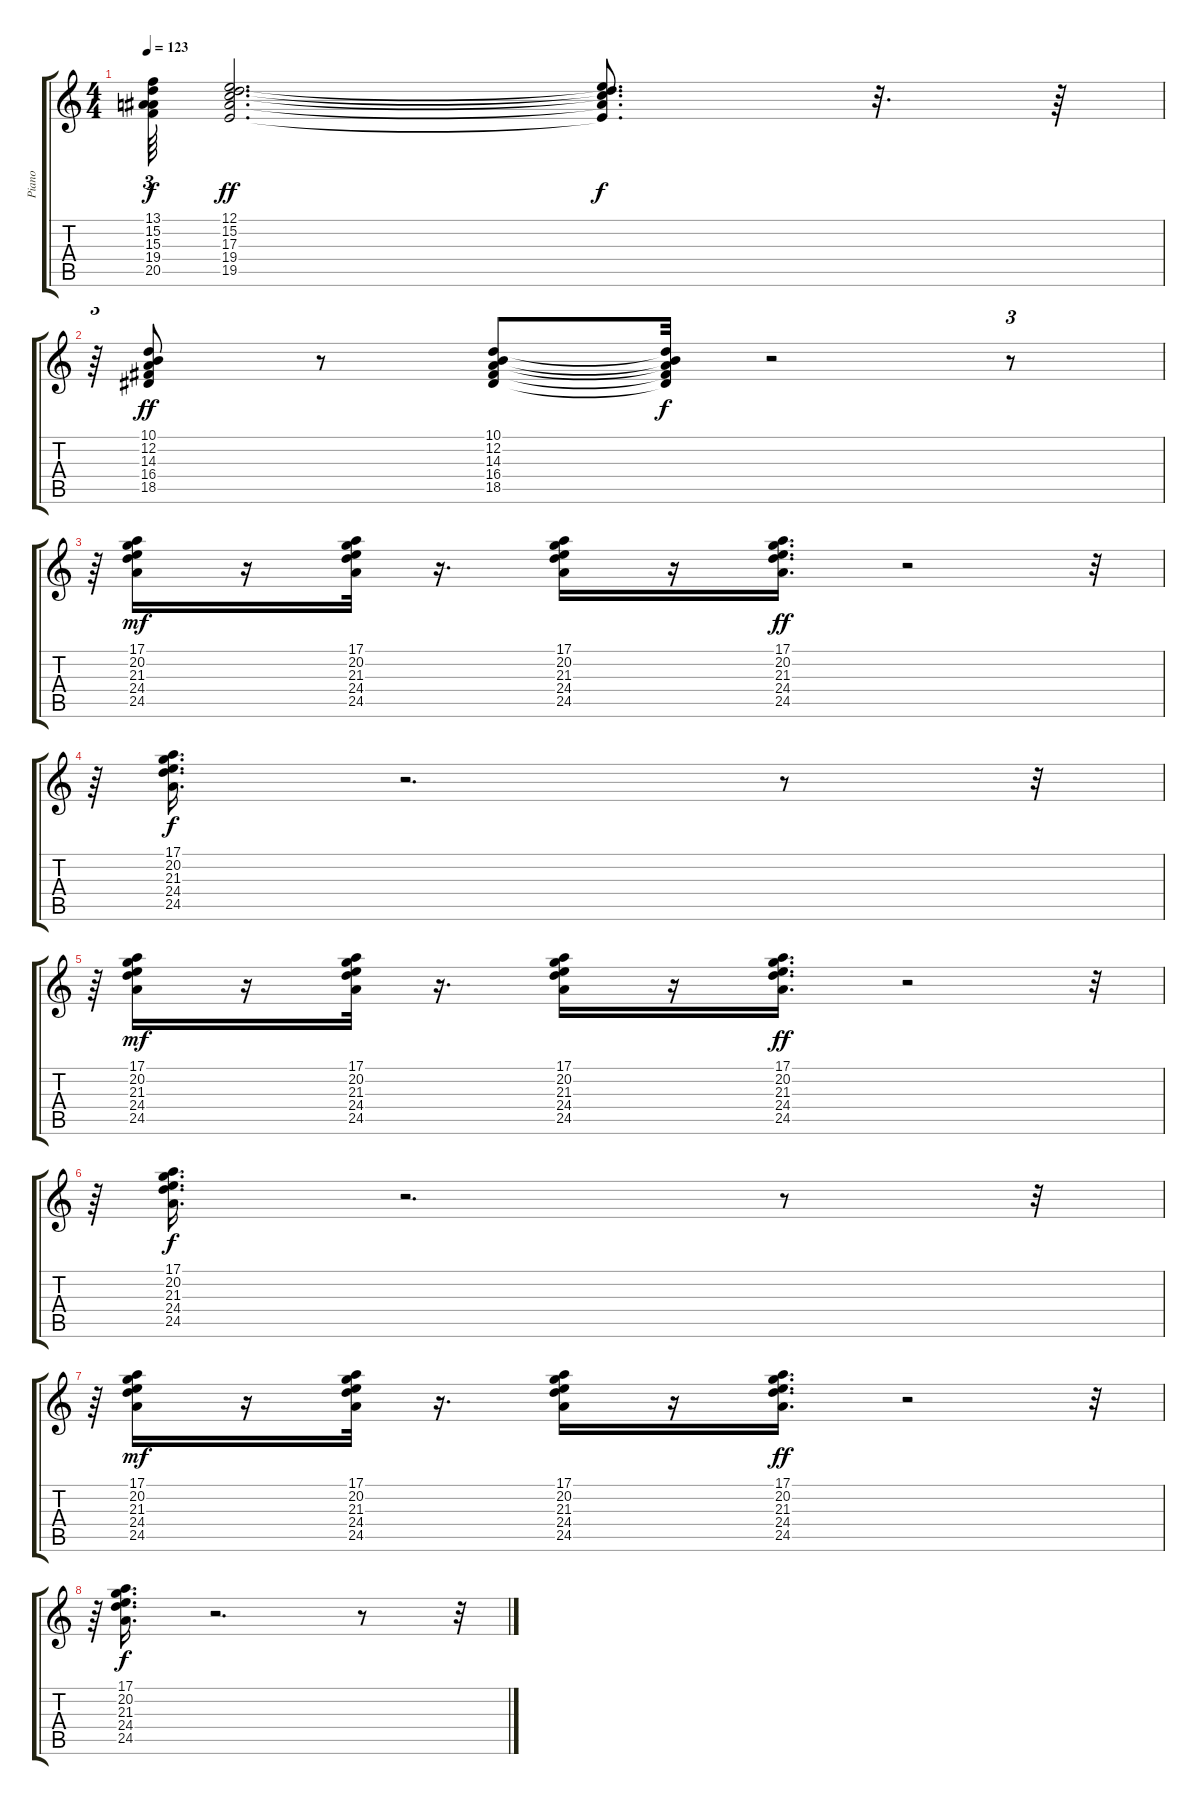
\track ("Piano" "Piano") {instrument electricpiano1}
\staff {score tabs}
\tuning (E4 B3 G3 D3 A2 E2) {hide}
\ts (4 4)
\tempo 123
\clef g2
\ks c
(13.1{t} 15.2{t} 15.3{t} 19.4{t} 20.5{t}).64{tu (3 2) dy f} (12.1 15.2 17.3 19.4 19.5).2{d dy ff} (12.1{t} 15.2{t} 17.3{t} 19.4{t} 19.5{t}).8{d dy f} r.32{d} r.64 |
r.64{tu (3 2)} (10.1 12.2 14.3 16.4 18.5).8{dy ff} r.8 (10.1 12.2 14.3 16.4 18.5).8 (10.1{t} 12.2{t} 14.3{t} 16.4{t} 18.5{t}).32{dy f} r.2 r.8{tu (3 2)} |
r.64{tu (3 2)} (17.1 20.2 21.3 24.4 24.5).16{dy mf} r.16 (17.1 20.2 21.3 24.4 24.5).32 r.16{d} (17.1 20.2 21.3 24.4 24.5).16 r.16 (17.1 20.2 21.3 24.4 24.5).16{d dy ff} r.2 r.32{tu (3 2)} |
r.64{tu (3 2)} (17.1 20.2 21.3 24.4 24.5).16{d dy f} r.2{d} r.8 r.32{tu (3 2)} |
r.64{tu (3 2)} (17.1 20.2 21.3 24.4 24.5).16{dy mf} r.16 (17.1 20.2 21.3 24.4 24.5).32 r.16{d} (17.1 20.2 21.3 24.4 24.5).16 r.16 (17.1 20.2 21.3 24.4 24.5).16{d dy ff} r.2 r.32{tu (3 2)} |
r.64{tu (3 2)} (17.1 20.2 21.3 24.4 24.5).16{d dy f} r.2{d} r.8 r.32{tu (3 2)} |
r.64{tu (3 2)} (17.1 20.2 21.3 24.4 24.5).16{dy mf} r.16 (17.1 20.2 21.3 24.4 24.5).32 r.16{d} (17.1 20.2 21.3 24.4 24.5).16 r.16 (17.1 20.2 21.3 24.4 24.5).16{d dy ff} r.2 r.32{tu (3 2)} |
r.64{tu (3 2)} (17.1 20.2 21.3 24.4 24.5).16{d dy f} r.2{d} r.8 r.32{tu (3 2)}
